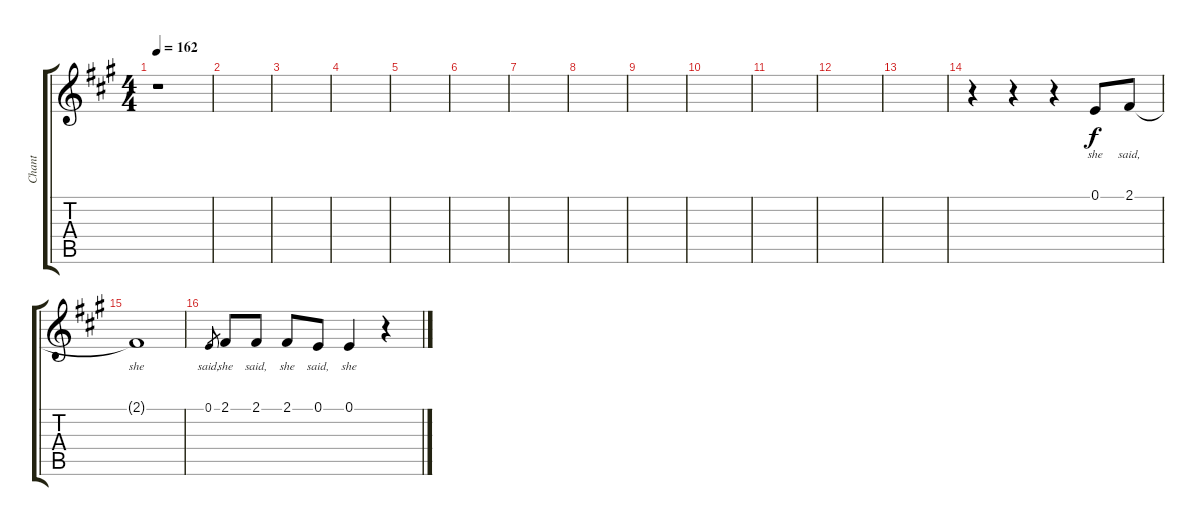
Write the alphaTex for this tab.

\track ("Chant" "Chant") {instrument trumpet}
\staff {score tabs}
\tuning (E4 B3 G3 D3 A2 E2) {hide}
\ts (4 4)
\tempo 162
\clef g2
\ks a
r.1{dy f} |
|
|
|
|
|
|
|
|
|
|
|
|
r.4 r.4 r.4 0.1.8{lyrics (0 "she") lyrics (1 "") lyrics (2 "") lyrics (3 "") lyrics (4 "")} 2.1.8{lyrics (0 "said,") lyrics (1 "") lyrics (2 "") lyrics (3 "") lyrics (4 "")} |
2.1{t}.1{lyrics (0 "she") lyrics (1 "") lyrics (2 "") lyrics (3 "") lyrics (4 "")} |
0.1.8{lyrics (0 "said,") lyrics (1 "") lyrics (2 "") lyrics (3 "") lyrics (4 "") gr} 2.1.8{lyrics (0 "she") lyrics (1 "") lyrics (2 "") lyrics (3 "") lyrics (4 "")} 2.1.8{lyrics (0 "said,") lyrics (1 "") lyrics (2 "") lyrics (3 "") lyrics (4 "")} 2.1.8{lyrics (0 "she") lyrics (1 "") lyrics (2 "") lyrics (3 "") lyrics (4 "")} 0.1.8{lyrics (0 "said,") lyrics (1 "") lyrics (2 "") lyrics (3 "") lyrics (4 "")} 0.1.4{lyrics (0 "she") lyrics (1 "") lyrics (2 "") lyrics (3 "") lyrics (4 "")} r.4
